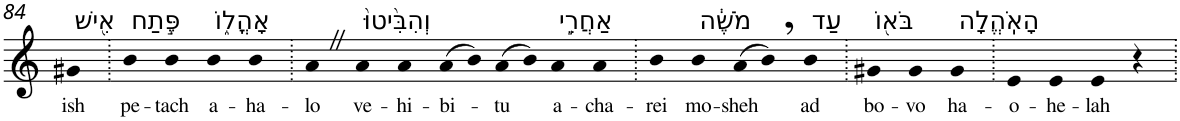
**kern	**text
*part1	*part1
*staff1	*staff1
*I"Piano	*
*I'Pno	*
!!LO:PB:g=z
*clefG2	*
*k[]	*
=84	=84
!LO:TX:a:t=אִ֖ישׁ	!
!	!LO:LY:b
4g#X	ish
=85.	=85.
!LO:TX:a:t=פֶּ֣תַח	!
!	!LO:LY:b
4b	pe-
!	!LO:LY:b
4b	-tach
!LO:TX:a:t=אָהֳל֑וֹ	!
!	!LO:LY:b
4b	a-
!	!LO:LY:b
4b	-ha-
=86.	=86.
!	!LO:LY:b
4aZ	-lo
!LO:TX:a:t=וְהִבִּ֙יטוּ֙	!
!	!LO:LY:b
4a	ve-
!	!LO:LY:b
4a	-hi-
!	!LO:LY:b
(>8a	-bi-
8b)	.
!	!LO:LY:b
(>8a	-tu
8b)	.
!LO:TX:a:t=אַחֲרֵ֣י	!
!	!LO:LY:b
4a	a-
!	!LO:LY:b
4a	-cha-
=87.	=87.
!	!LO:LY:b
4b	-rei
!LO:TX:a:t=מֹשֶׁ֔ה	!
!	!LO:LY:b
4b	mo-
!	!LO:LY:b
(>8a	-sheh
8b,)	.
!LO:TX:a:t=עַד	!
!	!LO:LY:b
4b	ad
=88.	=88.
!LO:TX:a:t=בֹּא֖וֹ	!
!	!LO:LY:b
4g#X	bo-
!	!LO:LY:b
4g#	-vo
!LO:TX:a:t=הָאֹֽהֱלָה	!
!	!LO:LY:b
4g#	ha-
=89.	=89.
!	!LO:LY:b
4e	-o-
!	!LO:LY:b
4e	-he-
!	!LO:LY:b
4e	-lah
4r	.
=.	=.
*-	*-
